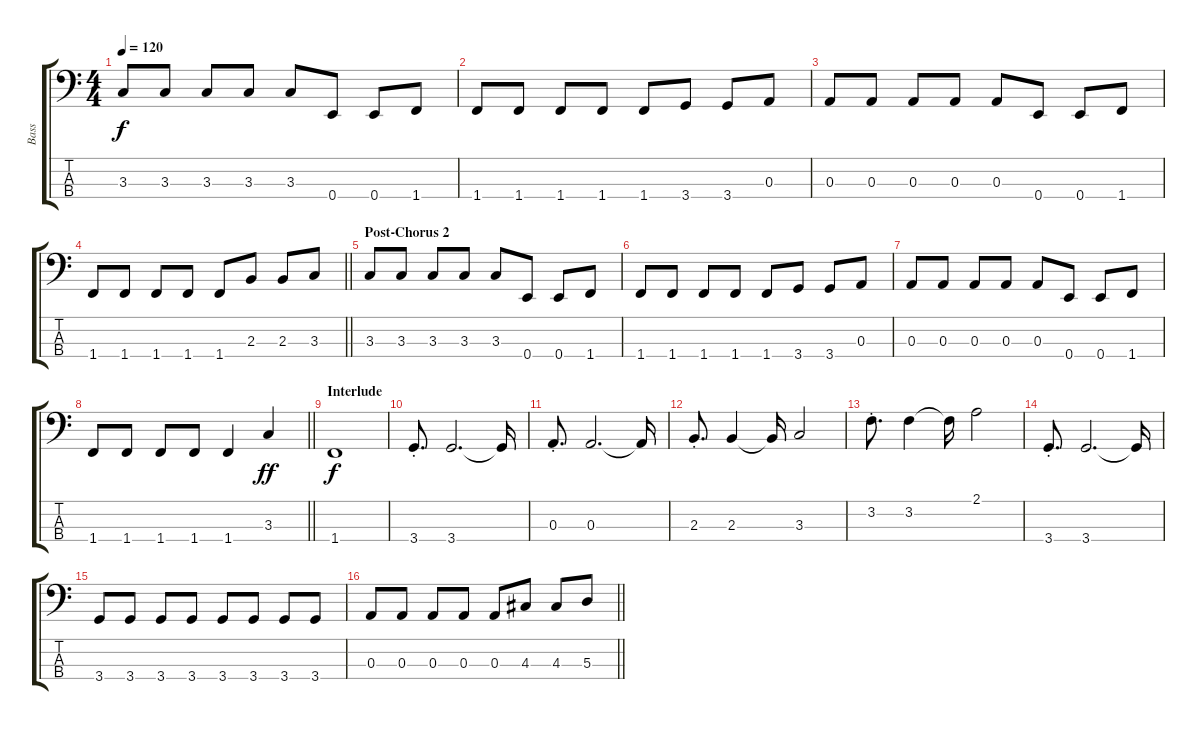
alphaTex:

\track ("Bass" "Bass") {instrument electricbassfinger}
\staff {score tabs}
\tuning (G2 D2 A1 E1) {hide}
\ts (4 4)
\tempo 120
\clef f4
\ks c
3.3.8{dy f} 3.3.8 3.3.8 3.3.8 3.3.8 0.4.8 0.4.8 1.4.8 |
1.4.8 1.4.8 1.4.8 1.4.8 1.4.8 3.4.8 3.4.8 0.3.8 |
0.3.8 0.3.8 0.3.8 0.3.8 0.3.8 0.4.8 0.4.8 1.4.8 |
\barLineRight lightlight
1.4.8 1.4.8 1.4.8 1.4.8 1.4.8 2.3.8 2.3.8 3.3.8 |
\section ("" "Post-Chorus 2")
3.3.8 3.3.8 3.3.8 3.3.8 3.3.8 0.4.8 0.4.8 1.4.8 |
1.4.8 1.4.8 1.4.8 1.4.8 1.4.8 3.4.8 3.4.8 0.3.8 |
0.3.8 0.3.8 0.3.8 0.3.8 0.3.8 0.4.8 0.4.8 1.4.8 |
\barLineRight lightlight
1.4.8 1.4.8 1.4.8 1.4.8 1.4.4 3.3.4{dy ff} |
\section ("" "Interlude")
1.4.1{dy f} |
3.4{st}.8{d} 3.4.2{d} 3.4{t}.16 |
0.3{st}.8{d} 0.3.2{d} 0.3{t}.16 |
2.3{st}.8{d} 2.3.4 2.3{t}.16 3.3.2 |
3.2{st}.8{d} 3.2.4 3.2{t}.16 2.1.2 |
3.4{st}.8{d} 3.4.2{d} 3.4{t}.16 |
3.4.8 3.4.8 3.4.8 3.4.8 3.4.8 3.4.8 3.4.8 3.4.8 |
\barLineRight lightlight
0.3.8 0.3.8 0.3.8 0.3.8 0.3.8 4.3.8 4.3.8 5.3.8
